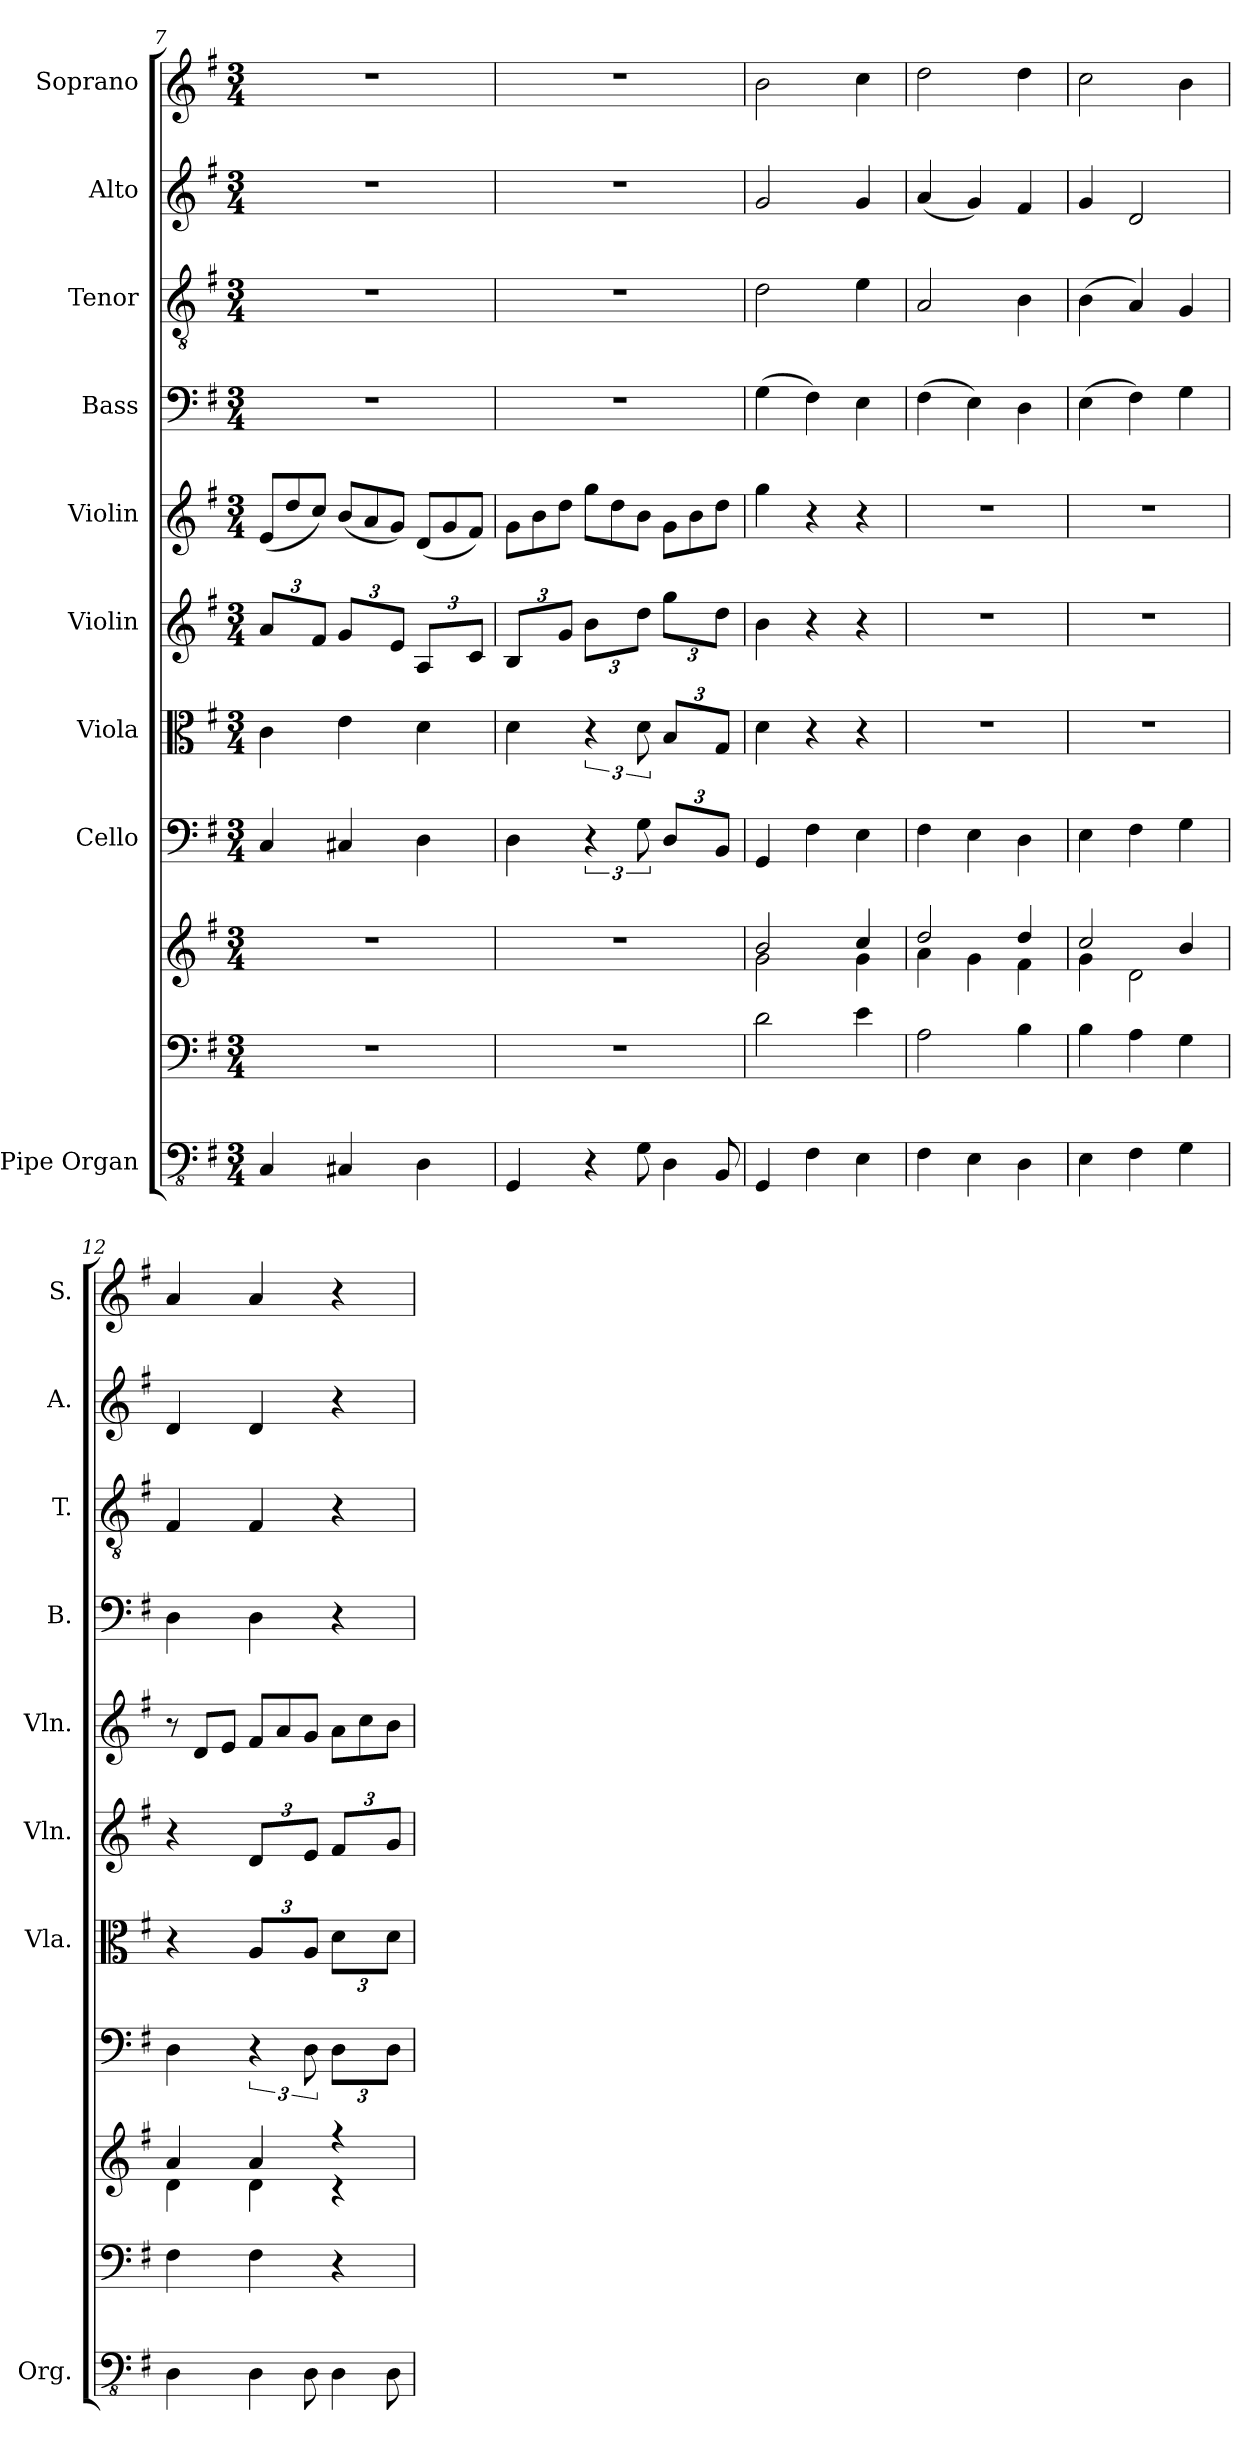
**kern	**kern	**kern	**kern	**kern	**kern	**kern	**kern	**kern	**kern	**kern
*part9	*part9	*part9	*part8	*part7	*part6	*part5	*part4	*part3	*part2	*part1
*staff11	*staff10	*staff9	*staff8	*staff7	*staff6	*staff5	*staff4	*staff3	*staff2	*staff1
*I"Pipe Organ	*	*	*I"Cello	*I"Viola	*I"Violin	*I"Violin	*I"Bass	*I"Tenor	*I"Alto	*I"Soprano
*I'Org.	*	*	*	*I'Vla.	*I'Vln.	*I'Vln.	*I'B.	*I'T.	*I'A.	*I'S.
!!LO:LB:g=z
*clefFv4	*clefF4	*clefG2	*clefF4	*clefC3	*clefG2	*clefG2	*clefF4	*clefGv2	*clefG2	*clefG2
*k[f#]	*k[f#]	*k[f#]	*k[f#]	*k[f#]	*k[f#]	*k[f#]	*k[f#]	*k[f#]	*k[f#]	*k[f#]
*M3/4	*M3/4	*M3/4	*M3/4	*M3/4	*M3/4	*M3/4	*M3/4	*M3/4	*M3/4	*M3/4
*	*	*	*	*	*Xbrackettup	*Xtuplet	*	*	*	*
=7	=7	=7	=7	=7	=7	=7	=7	=7	=7	=7
4CC/	2.r	2.r	4C/	4c\	6a/L	(<12e/L	2.r	2.r	2.r	2.r
.	.	.	.	.	.	12dd/	.	.	.	.
.	.	.	.	.	12f#/Jk	12cc/J)	.	.	.	.
4CC#X/	.	.	4C#X/	4e\	6g/L	(<12b/L	.	.	.	.
.	.	.	.	.	.	12a/	.	.	.	.
.	.	.	.	.	12e/Jk	12g/J)	.	.	.	.
4DD\	.	.	4D\	4d\	6A/L	(<12d/L	.	.	.	.
.	.	.	.	.	.	12g/	.	.	.	.
.	.	.	.	.	12c/Jk	12f#/J)	.	.	.	.
=8	=8	=8	=8	=8	=8	=8	=8	=8	=8	=8
4GGG/	2.r	2.r	4D\	4d\	6B/L	12g\L	2.r	2.r	2.r	2.r
.	.	.	.	.	.	12b\	.	.	.	.
.	.	.	.	.	12g/Jk	12dd\J	.	.	.	.
*Xtuplet	*	*	*	*	*	*	*	*	*	*
6r	.	.	6r	6r	6b\L	12gg\L	.	.	.	.
.	.	.	.	.	.	12dd\	.	.	.	.
12GG\	.	.	12G\	12d\	12dd\Jk	12b\J	.	.	.	.
*	*	*	*Xbrackettup	*Xbrackettup	*	*	*	*	*	*
6DD\	.	.	6D/L	6B/L	6gg\L	12g\L	.	.	.	.
.	.	.	.	.	.	12b\	.	.	.	.
12BBB/	.	.	12BB/Jk	12G/Jk	12dd\Jk	12dd\J	.	.	.	.
=9	=9	=9	=9	=9	=9	=9	=9	=9	=9	=9
*	*	*^	*	*	*	*	*	*	*	*
4GGG/	2d\	2b/	2g\	4GG/	4d\	4b\	4gg\	(>4G\	2d\	2g/	2b\
4FF#\	.	.	.	4F#\	4r	4r	4r	4F#\)	.	.	.
4EE\	4e\	4cc/	4g\	4E\	4r	4r	4r	4E\	4e\	4g/	4cc\
=10	=10	=10	=10	=10	=10	=10	=10	=10	=10	=10	=10
4FF#\	2A\	2dd/	4a\	4F#\	2.r	2.r	2.r	(>4F#\	2A/	(<4a/	2dd\
4EE\	.	.	4g\	4E\	.	.	.	4E\)	.	4g/)	.
4DD\	4B\	4dd/	4f#\	4D\	.	.	.	4D\	4B\	4f#/	4dd\
=11	=11	=11	=11	=11	=11	=11	=11	=11	=11	=11	=11
4EE\	4B\	2cc/	4g\	4E\	2.r	2.r	2.r	(>4E\	(>4B\	4g/	2cc\
4FF#\	4A\	.	2d\	4F#\	.	.	.	4F#\)	4A/)	2d/	.
4GG\	4G\	4b/	.	4G\	.	.	.	4G\	4G/	.	4b\
=12	=12	=12	=12	=12	=12	=12	=12	=12	=12	=12	=12
4DD\	4F#\	4a/	4d\	4D\	4r	4r	12r	4D\	4F#/	4d/	4a/
.	.	.	.	.	.	.	12d/L	.	.	.	.
.	.	.	.	.	.	.	12e/J	.	.	.	.
*	*	*	*	*brackettup	*	*	*	*	*	*	*
6DD\	4F#\	4a/	4d\	6r	6A/L	6d/L	12f#/L	4D\	4F#/	4d/	4a/
.	.	.	.	.	.	.	12a/	.	.	.	.
12DD\	.	.	.	12D\	12A/Jk	12e/Jk	12g/J	.	.	.	.
*	*	*	*	*Xbrackettup	*	*	*	*	*	*	*
6DD\	4r	4r	4r	6D\L	6d\L	6f#/L	12a\L	4r	4r	4r	4r
.	.	.	.	.	.	.	12cc\	.	.	.	.
12DD\	.	.	.	12D\Jk	12d\Jk	12g/Jk	12b\J	.	.	.	.
*	*	*v	*v	*	*	*	*	*	*	*	*
=	=	=	=	=	=	=	=	=	=	=
*-	*-	*-	*-	*-	*-	*-	*-	*-	*-	*-
